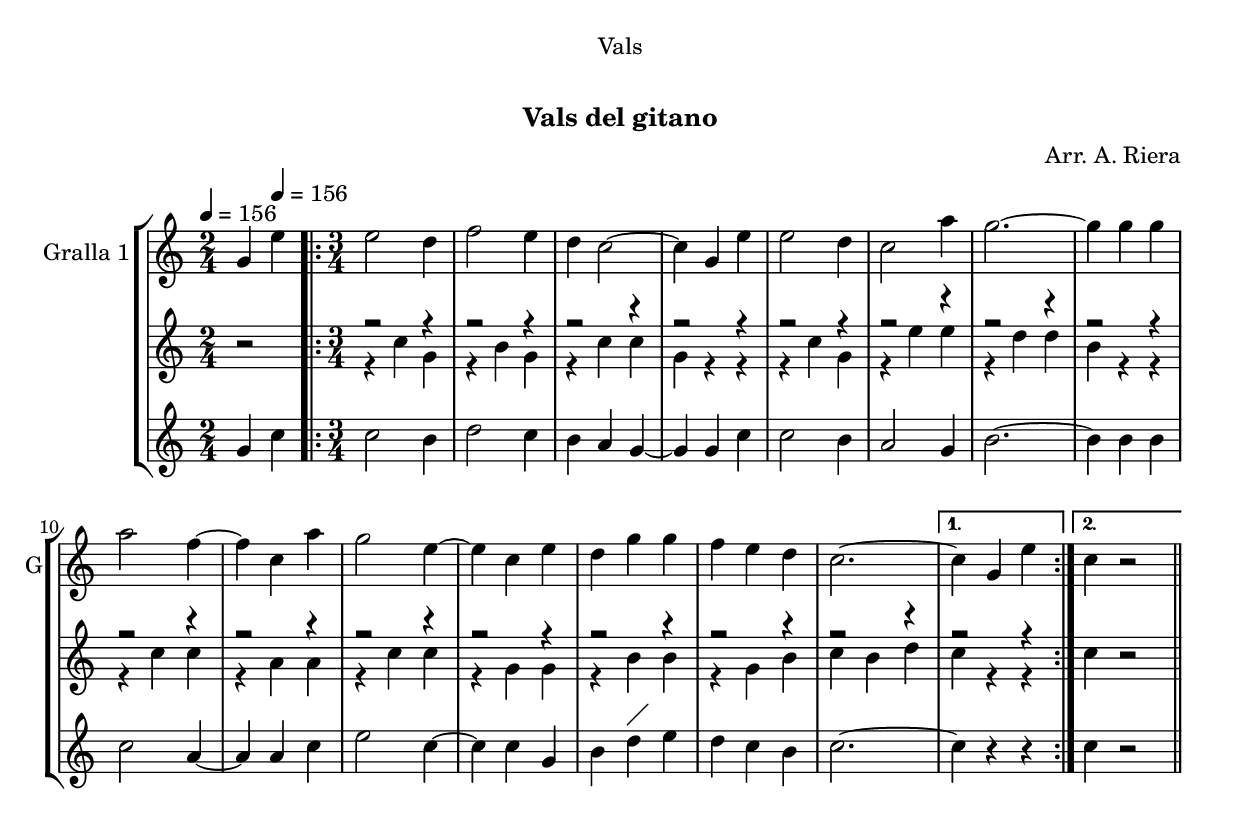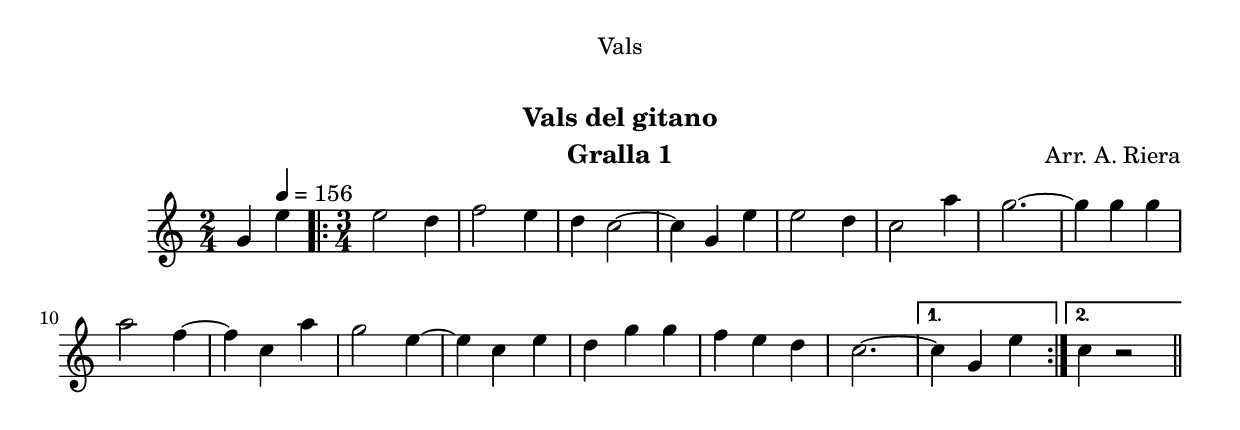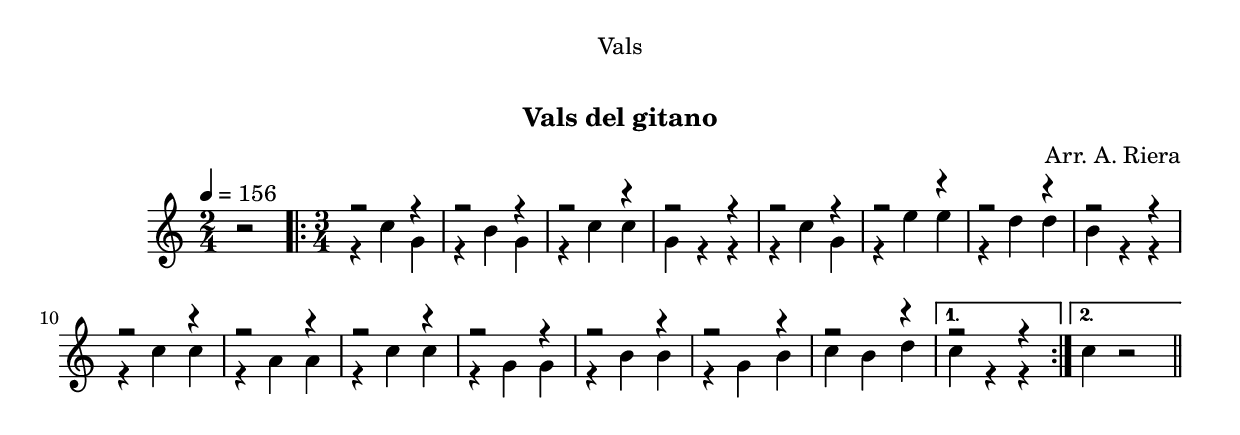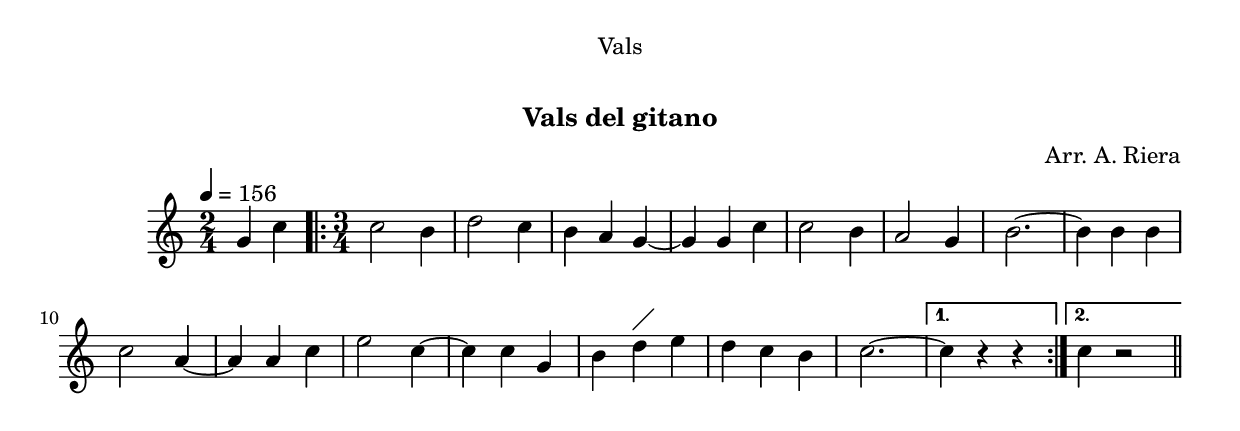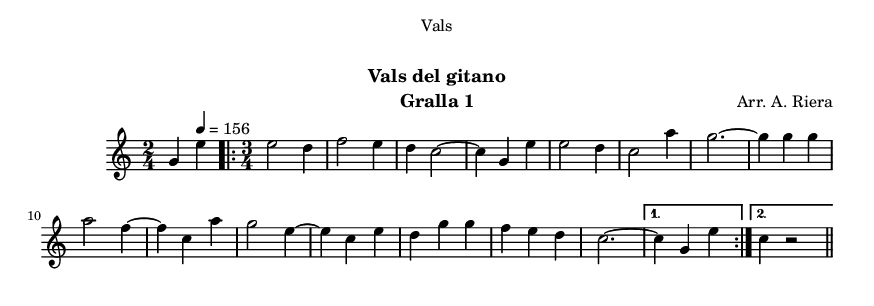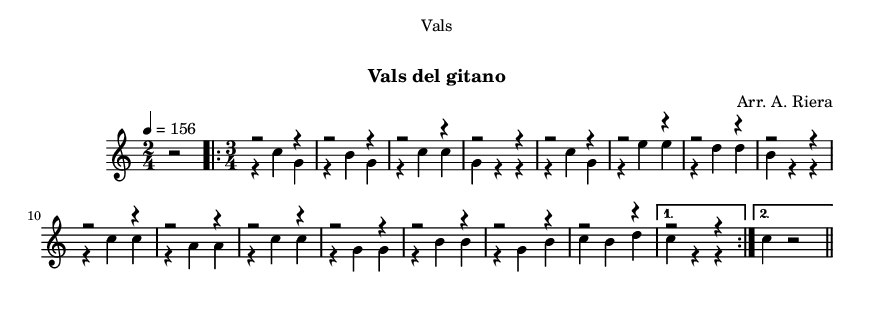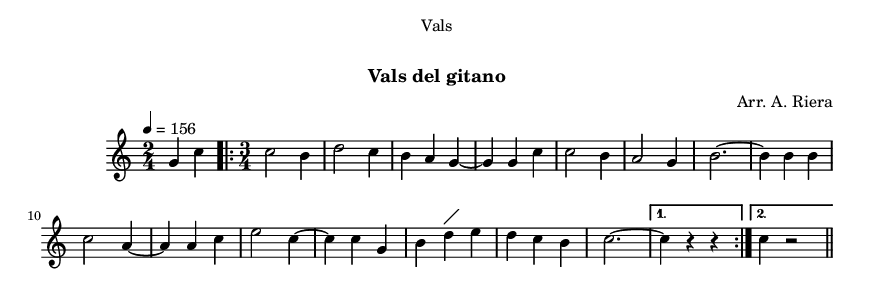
\version "2.16.0"

\header {
  dedication="Vals"
  title="  "
  subtitle="Vals del gitano"
  subsubtitle=""
  poet=""
  meter=""
  piece=""
  composer="Arr. A. Riera"
  arranger=""
  opus=""
  instrument=""
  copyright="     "
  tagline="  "
}

liniaroAa =
\relative g'
{
  \clef treble
  \key c \major
  \time 2/4
  g4 \tempo 4 = 156 e'  |
  \time 3/4   \repeat volta 2 { e2 d4  |
  f2 e4  |
  d4 c2 ~  |
  %05
  c4 g e'  |
  e2 d4  |
  c2 a'4  |
  g2. ~  |
  g4 g g  |
  %10
  a2 f4 ~  |
  f4 c a'  |
  g2 e4 ~  |
  e4 c e  |
  d4 g g  |
  %15
  f4 e d  |
  c2. ~ }
  \alternative { { c4 g e' }
  { c4  r2 } } \bar "||" % kompletite
}

liniaroAb =
\relative c''
{
  \tempo 4 = 156
  \clef treble
  \key c \major
  \time 2/4
  r2  |
  \time 3/4   \repeat volta 2 { << { r2 r4 } \\ { r4 c g } >>  |
  << { r2 r4 } \\ { r4 b g } >>  |
  << { r2 r4 } \\ { r4 c c } >>  |
  %05
  << { r2 r4 } \\ { g4 r r } >>  |
  << { r2 r4 } \\ { r4 c g } >>  |
  << { r2 r4 } \\ { r4 e' e } >>  |
  << { r2 r4 } \\ { r4 d d } >>  |
  << { r2 r4 } \\ { b4 r r } >>  |
  %10
  << { r2 r4 } \\ { r4 c c } >>  |
  << { r2 r4 } \\ { r4 a a } >>  |
  << { r2 r4 } \\ { r4 c c } >>  |
  << { r2 r4 } \\ { r4 g g } >>  |
  << { r2 r4 } \\ { r4 b b } >>  |
  %15
  << { r2 r4 } \\ { r4 g b } >>  |
  << { r2 r4 } \\ { c4 b d } >> }
  \alternative { { << { r2 r4 } \\ { c4 r r } >> }
  { c4 r2 } } \bar "||" % kompletite
}

liniaroAc =
\relative g'
{
  \tempo 4 = 156
  \clef treble
  \key c \major
  \time 2/4
  g4 c  |
  \time 3/4   \repeat volta 2 { c2 b4  |
  d2 c4  |
  b4 a g ~  |
  %05
  g4 g c  |
  c2 b4  |
  a2 g4  |
  b2. ~  |
  b4 b b  |
  %10
  c2 a4 ~  |
  a4 a c  |
  e2 c4 ~  |
  c4 c g  |
  b4 d ^\markup {\draw-line #'(2 . 2)} e  |
  %15
  d4 c b  |
  c2. ~ }
  \alternative { { c4 r r }
  { c4  r2 } } \bar "||" % kompletite
}

\book {

\paper {
  print-page-number = false
}

\bookpart {
  \score {
    \new StaffGroup {
      \override Score.RehearsalMark #'self-alignment-X = #LEFT
      <<
        \new Staff \with {instrumentName = #"Gralla 1" shortInstrumentName = #"G"} \liniaroAa
        \new Staff \with {instrumentName = #"" shortInstrumentName = #" "} \liniaroAb
        \new Staff \with {instrumentName = #"" shortInstrumentName = #" "} \liniaroAc
      >>
    }
    \layout {}
  }\score { \unfoldRepeats
    \new StaffGroup {
      \override Score.RehearsalMark #'self-alignment-X = #LEFT
      <<
        \new Staff \with {instrumentName = #"Gralla 1" shortInstrumentName = #"G"} \liniaroAa
        \new Staff \with {instrumentName = #"" shortInstrumentName = #" "} \liniaroAb
        \new Staff \with {instrumentName = #"" shortInstrumentName = #" "} \liniaroAc
      >>
    }
    \midi {}
  }
}

\bookpart {
  \header {instrument="Gralla 1"}
  \score {
    \new StaffGroup {
      \override Score.RehearsalMark #'self-alignment-X = #LEFT
      <<
        \new Staff \liniaroAa
      >>
    }
    \layout {}
  }\score { \unfoldRepeats
    \new StaffGroup {
      \override Score.RehearsalMark #'self-alignment-X = #LEFT
      <<
        \new Staff \liniaroAa
      >>
    }
    \midi {}
  }
}

\bookpart {
  \header {instrument=""}
  \score {
    \new StaffGroup {
      \override Score.RehearsalMark #'self-alignment-X = #LEFT
      <<
        \new Staff \liniaroAb
      >>
    }
    \layout {}
  }\score { \unfoldRepeats
    \new StaffGroup {
      \override Score.RehearsalMark #'self-alignment-X = #LEFT
      <<
        \new Staff \liniaroAb
      >>
    }
    \midi {}
  }
}

\bookpart {
  \header {instrument=""}
  \score {
    \new StaffGroup {
      \override Score.RehearsalMark #'self-alignment-X = #LEFT
      <<
        \new Staff \liniaroAc
      >>
    }
    \layout {}
  }\score { \unfoldRepeats
    \new StaffGroup {
      \override Score.RehearsalMark #'self-alignment-X = #LEFT
      <<
        \new Staff \liniaroAc
      >>
    }
    \midi {}
  }
}

}

\book {

\paper {
  print-page-number = false
  #(set-paper-size "a6landscape")
  #(layout-set-staff-size 14)
}

\bookpart {
  \header {instrument="Gralla 1"}
  \score {
    \new StaffGroup {
      \override Score.RehearsalMark #'self-alignment-X = #LEFT
      <<
        \new Staff \liniaroAa
      >>
    }
    \layout {}
  }
}

\bookpart {
  \header {instrument=""}
  \score {
    \new StaffGroup {
      \override Score.RehearsalMark #'self-alignment-X = #LEFT
      <<
        \new Staff \liniaroAb
      >>
    }
    \layout {}
  }
}

\bookpart {
  \header {instrument=""}
  \score {
    \new StaffGroup {
      \override Score.RehearsalMark #'self-alignment-X = #LEFT
      <<
        \new Staff \liniaroAc
      >>
    }
    \layout {}
  }
}

}

